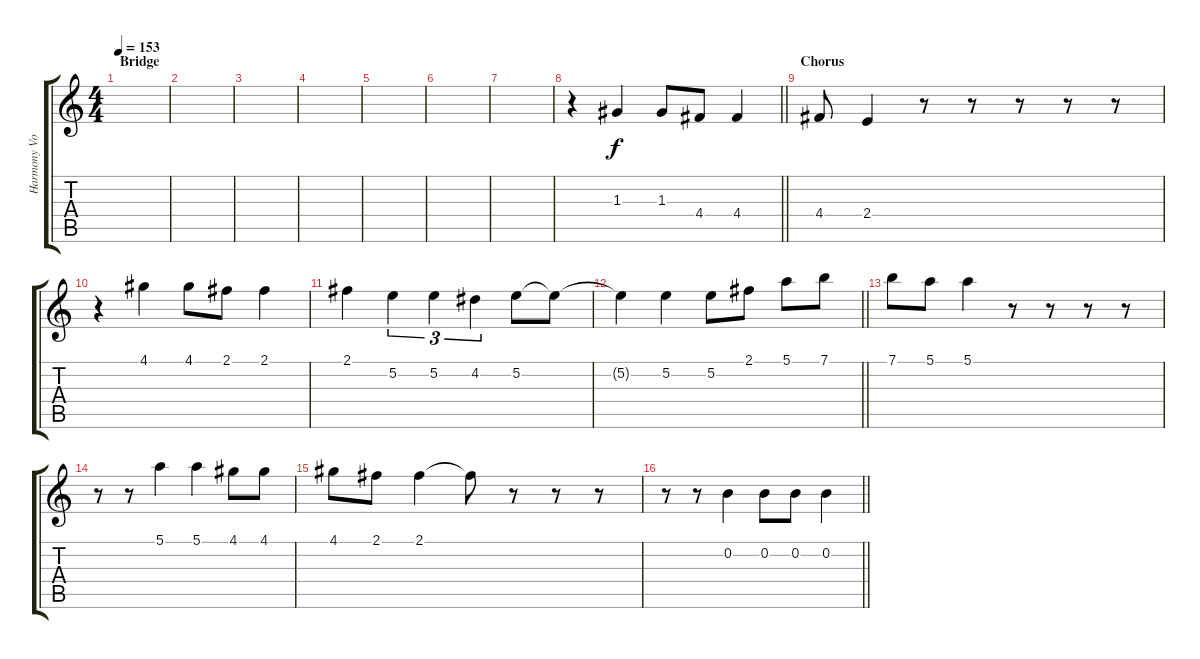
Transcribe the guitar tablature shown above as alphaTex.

\track ("Harmony Vocals" "Harmony Vo") {instrument distortionguitar}
\staff {score tabs}
\tuning (E4 B3 G3 D3 A2 E2) {hide}
\ts (4 4)
\section ("" "Bridge")
\tempo 153
\clef g2
\ks c
|
|
|
|
|
|
|
\barLineRight lightlight
r.4 1.3.4 1.3.8 4.4.8 4.4.4 |
\section ("" "Chorus")
4.4.8 2.4.4 r.8 r.8 r.8 r.8 r.8 |
r.4 4.1.4 4.1.8 2.1.8 2.1.4 |
2.1.4 5.2.4{tu (3 2)} 5.2.4{tu (3 2)} 4.2.4{tu (3 2)} 5.2.8 5.2{t}.8 |
\barLineRight lightlight
5.2{t}.4 5.2.4 5.2.8 2.1.8 5.1.8 7.1.8 |
7.1.8 5.1.8 5.1.4 r.8 r.8 r.8 r.8 |
r.8 r.8 5.1.4 5.1.4 4.1.8 4.1.8 |
4.1.8 2.1.8 2.1.4 2.1{t}.8 r.8 r.8 r.8 |
\barLineRight lightlight
r.8 r.8 0.2.4 0.2.8 0.2.8 0.2.4
